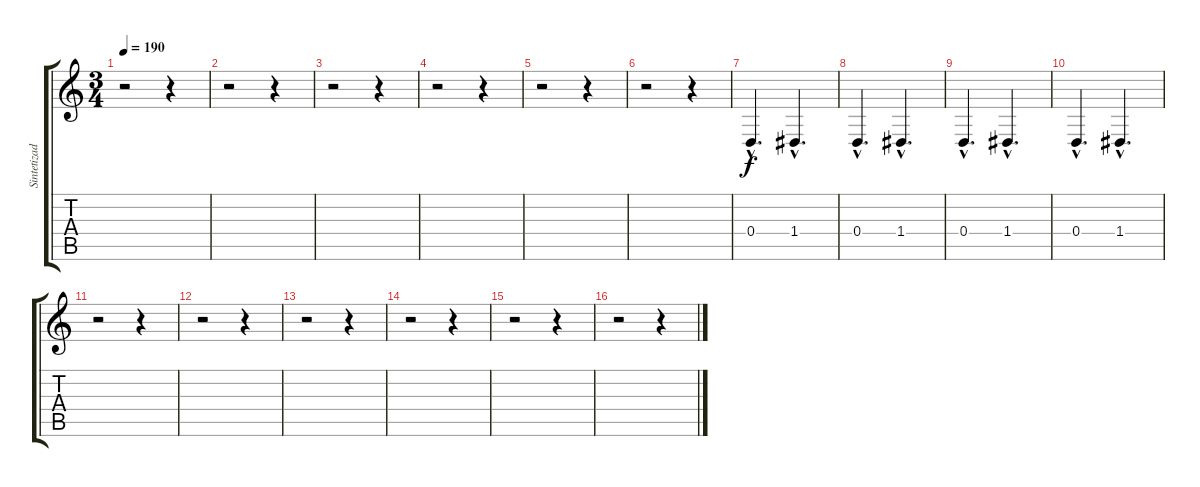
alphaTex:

\track ("Sintetizador 1 Charly" "Sintetizad") {instrument lead1square}
\staff {score tabs}
\tuning (E4 B3 G3 D3 A2 E2) {hide}
\ts (3 4)
\tempo 190
\clef g2
\ks c
r.2{dy f} r.4 |
r.2 r.4 |
r.2 r.4 |
r.2 r.4 |
r.2 r.4 |
r.2 r.4 |
0.4{hac}.4{d} 1.4{hac}.4{d} |
0.4{hac}.4{d} 1.4{hac}.4{d} |
0.4{hac}.4{d} 1.4{hac}.4{d} |
0.4{hac}.4{d} 1.4{hac}.4{d} |
r.2 r.4 |
r.2 r.4 |
r.2 r.4 |
r.2 r.4 |
r.2 r.4 |
r.2 r.4
